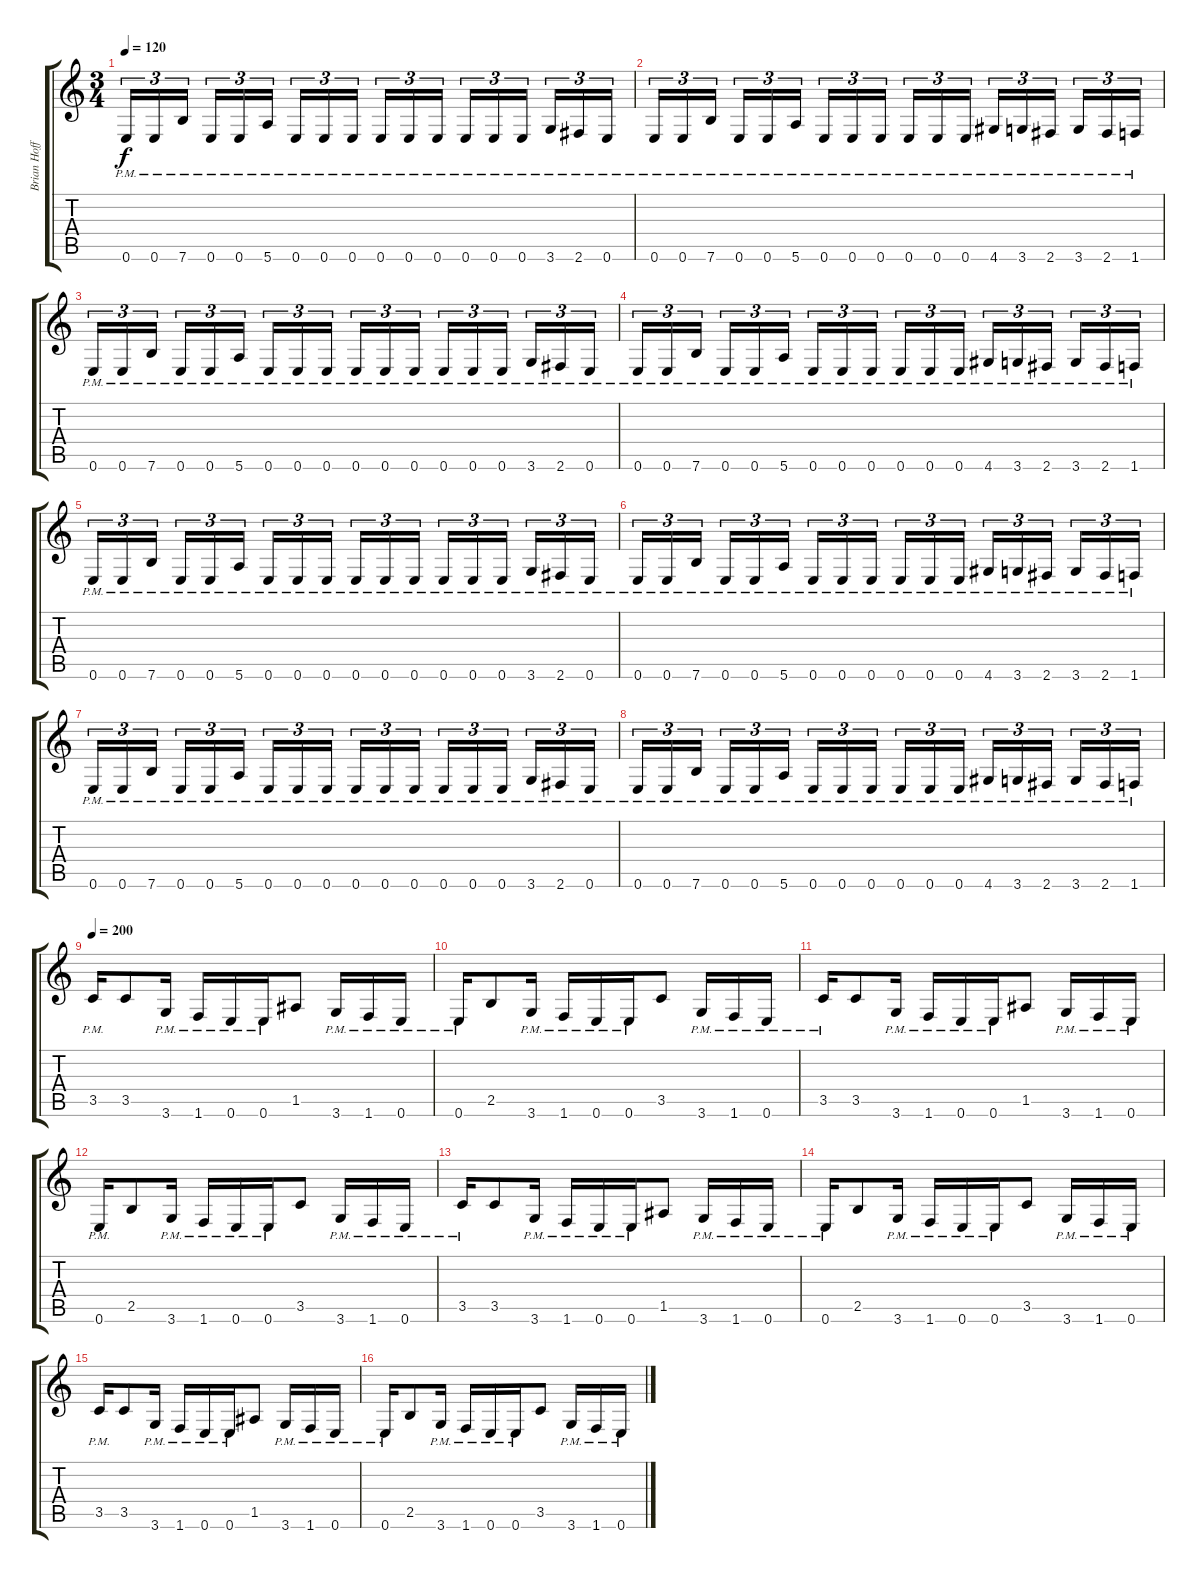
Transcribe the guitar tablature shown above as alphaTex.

\track ("Brian Hoffman" "Brian Hoff") {instrument distortionguitar}
\staff {score tabs}
\tuning (E4 B3 G3 D3 A2 E2) {hide}
\ts (3 4)
\tempo 120
\clef g2
\ks c
0.6{pm}.16{tu (3 2) dy f} 0.6{pm}.16{tu (3 2)} 7.6{pm}.16{tu (3 2)} 0.6{pm}.16{tu (3 2)} 0.6{pm}.16{tu (3 2)} 5.6{pm}.16{tu (3 2)} 0.6{pm}.16{tu (3 2)} 0.6{pm}.16{tu (3 2)} 0.6{pm}.16{tu (3 2)} 0.6{pm}.16{tu (3 2)} 0.6{pm}.16{tu (3 2)} 0.6{pm}.16{tu (3 2)} 0.6{pm}.16{tu (3 2)} 0.6{pm}.16{tu (3 2)} 0.6{pm}.16{tu (3 2)} 3.6{pm}.16{tu (3 2)} 2.6{pm}.16{tu (3 2)} 0.6{pm}.16{tu (3 2)} |
0.6{pm}.16{tu (3 2)} 0.6{pm}.16{tu (3 2)} 7.6{pm}.16{tu (3 2)} 0.6{pm}.16{tu (3 2)} 0.6{pm}.16{tu (3 2)} 5.6{pm}.16{tu (3 2)} 0.6{pm}.16{tu (3 2)} 0.6{pm}.16{tu (3 2)} 0.6{pm}.16{tu (3 2)} 0.6{pm}.16{tu (3 2)} 0.6{pm}.16{tu (3 2)} 0.6{pm}.16{tu (3 2)} 4.6{pm}.16{tu (3 2)} 3.6{pm}.16{tu (3 2)} 2.6{pm}.16{tu (3 2)} 3.6{pm}.16{tu (3 2)} 2.6{pm}.16{tu (3 2)} 1.6{pm}.16{tu (3 2)} |
0.6{pm}.16{tu (3 2)} 0.6{pm}.16{tu (3 2)} 7.6{pm}.16{tu (3 2)} 0.6{pm}.16{tu (3 2)} 0.6{pm}.16{tu (3 2)} 5.6{pm}.16{tu (3 2)} 0.6{pm}.16{tu (3 2)} 0.6{pm}.16{tu (3 2)} 0.6{pm}.16{tu (3 2)} 0.6{pm}.16{tu (3 2)} 0.6{pm}.16{tu (3 2)} 0.6{pm}.16{tu (3 2)} 0.6{pm}.16{tu (3 2)} 0.6{pm}.16{tu (3 2)} 0.6{pm}.16{tu (3 2)} 3.6{pm}.16{tu (3 2)} 2.6{pm}.16{tu (3 2)} 0.6{pm}.16{tu (3 2)} |
0.6{pm}.16{tu (3 2)} 0.6{pm}.16{tu (3 2)} 7.6{pm}.16{tu (3 2)} 0.6{pm}.16{tu (3 2)} 0.6{pm}.16{tu (3 2)} 5.6{pm}.16{tu (3 2)} 0.6{pm}.16{tu (3 2)} 0.6{pm}.16{tu (3 2)} 0.6{pm}.16{tu (3 2)} 0.6{pm}.16{tu (3 2)} 0.6{pm}.16{tu (3 2)} 0.6{pm}.16{tu (3 2)} 4.6{pm}.16{tu (3 2)} 3.6{pm}.16{tu (3 2)} 2.6{pm}.16{tu (3 2)} 3.6{pm}.16{tu (3 2)} 2.6{pm}.16{tu (3 2)} 1.6{pm}.16{tu (3 2)} |
0.6{pm}.16{tu (3 2)} 0.6{pm}.16{tu (3 2)} 7.6{pm}.16{tu (3 2)} 0.6{pm}.16{tu (3 2)} 0.6{pm}.16{tu (3 2)} 5.6{pm}.16{tu (3 2)} 0.6{pm}.16{tu (3 2)} 0.6{pm}.16{tu (3 2)} 0.6{pm}.16{tu (3 2)} 0.6{pm}.16{tu (3 2)} 0.6{pm}.16{tu (3 2)} 0.6{pm}.16{tu (3 2)} 0.6{pm}.16{tu (3 2)} 0.6{pm}.16{tu (3 2)} 0.6{pm}.16{tu (3 2)} 3.6{pm}.16{tu (3 2)} 2.6{pm}.16{tu (3 2)} 0.6{pm}.16{tu (3 2)} |
0.6{pm}.16{tu (3 2)} 0.6{pm}.16{tu (3 2)} 7.6{pm}.16{tu (3 2)} 0.6{pm}.16{tu (3 2)} 0.6{pm}.16{tu (3 2)} 5.6{pm}.16{tu (3 2)} 0.6{pm}.16{tu (3 2)} 0.6{pm}.16{tu (3 2)} 0.6{pm}.16{tu (3 2)} 0.6{pm}.16{tu (3 2)} 0.6{pm}.16{tu (3 2)} 0.6{pm}.16{tu (3 2)} 4.6{pm}.16{tu (3 2)} 3.6{pm}.16{tu (3 2)} 2.6{pm}.16{tu (3 2)} 3.6{pm}.16{tu (3 2)} 2.6{pm}.16{tu (3 2)} 1.6{pm}.16{tu (3 2)} |
0.6{pm}.16{tu (3 2)} 0.6{pm}.16{tu (3 2)} 7.6{pm}.16{tu (3 2)} 0.6{pm}.16{tu (3 2)} 0.6{pm}.16{tu (3 2)} 5.6{pm}.16{tu (3 2)} 0.6{pm}.16{tu (3 2)} 0.6{pm}.16{tu (3 2)} 0.6{pm}.16{tu (3 2)} 0.6{pm}.16{tu (3 2)} 0.6{pm}.16{tu (3 2)} 0.6{pm}.16{tu (3 2)} 0.6{pm}.16{tu (3 2)} 0.6{pm}.16{tu (3 2)} 0.6{pm}.16{tu (3 2)} 3.6{pm}.16{tu (3 2)} 2.6{pm}.16{tu (3 2)} 0.6{pm}.16{tu (3 2)} |
0.6{pm}.16{tu (3 2)} 0.6{pm}.16{tu (3 2)} 7.6{pm}.16{tu (3 2)} 0.6{pm}.16{tu (3 2)} 0.6{pm}.16{tu (3 2)} 5.6{pm}.16{tu (3 2)} 0.6{pm}.16{tu (3 2)} 0.6{pm}.16{tu (3 2)} 0.6{pm}.16{tu (3 2)} 0.6{pm}.16{tu (3 2)} 0.6{pm}.16{tu (3 2)} 0.6{pm}.16{tu (3 2)} 4.6{pm}.16{tu (3 2)} 3.6{pm}.16{tu (3 2)} 2.6{pm}.16{tu (3 2)} 3.6{pm}.16{tu (3 2)} 2.6{pm}.16{tu (3 2)} 1.6{pm}.16{tu (3 2)} |
\tempo 200
3.5{pm}.16 3.5.8 3.6{pm}.16 1.6{pm}.16 0.6{pm}.16 0.6{pm}.16 1.5.8 3.6{pm}.16 1.6{pm}.16 0.6{pm}.16 |
0.6{pm}.16 2.5.8 3.6{pm}.16 1.6{pm}.16 0.6{pm}.16 0.6{pm}.16 3.5.8 3.6{pm}.16 1.6{pm}.16 0.6{pm}.16 |
3.5{pm}.16 3.5.8 3.6{pm}.16 1.6{pm}.16 0.6{pm}.16 0.6{pm}.16 1.5.8 3.6{pm}.16 1.6{pm}.16 0.6{pm}.16 |
0.6{pm}.16 2.5.8 3.6{pm}.16 1.6{pm}.16 0.6{pm}.16 0.6{pm}.16 3.5.8 3.6{pm}.16 1.6{pm}.16 0.6{pm}.16 |
3.5{pm}.16 3.5.8 3.6{pm}.16 1.6{pm}.16 0.6{pm}.16 0.6{pm}.16 1.5.8 3.6{pm}.16 1.6{pm}.16 0.6{pm}.16 |
0.6{pm}.16 2.5.8 3.6{pm}.16 1.6{pm}.16 0.6{pm}.16 0.6{pm}.16 3.5.8 3.6{pm}.16 1.6{pm}.16 0.6{pm}.16 |
3.5{pm}.16 3.5.8 3.6{pm}.16 1.6{pm}.16 0.6{pm}.16 0.6{pm}.16 1.5.8 3.6{pm}.16 1.6{pm}.16 0.6{pm}.16 |
0.6{pm}.16 2.5.8 3.6{pm}.16 1.6{pm}.16 0.6{pm}.16 0.6{pm}.16 3.5.8 3.6{pm}.16 1.6{pm}.16 0.6{pm}.16
